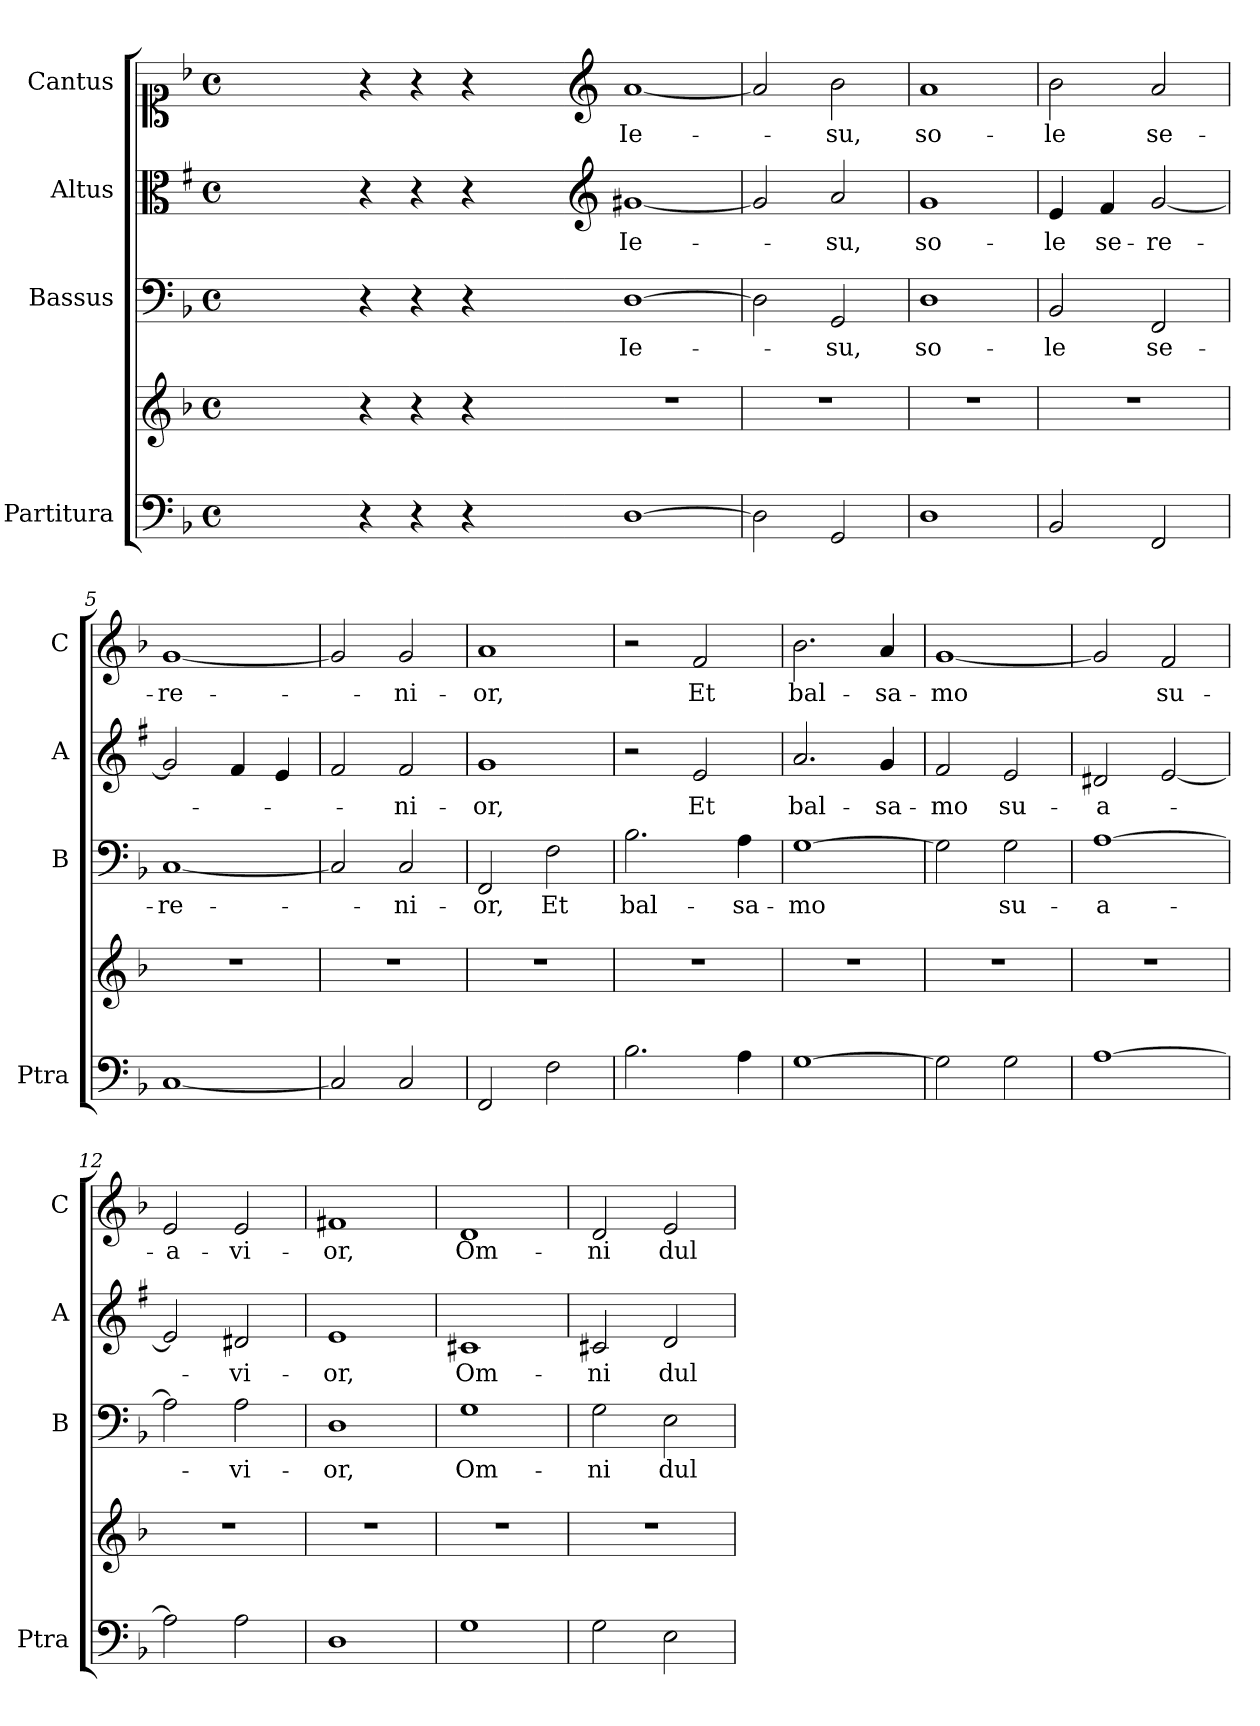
**kern	**kern	**kern	**text	**kern	**text	**kern	**text
*part4	*part4	*part3	*part3	*part2	*part2	*part1	*part1
*staff5	*staff4	*staff3	*staff3	*staff2	*staff2	*staff1	*staff1
*I"Partitura	*	*I"Bassus	*	*I"Altus	*	*I"Cantus	*
*I'Ptra	*	*I'B	*	*I'A	*	*I'C	*
*clefF4	*clefG2	*clefF4	*	*clefC3	*	*clefC1	*
*	*	*	*	*ITrd1c2	*	*	*
*k[b-]	*k[b-]	*k[b-]	*	*k[b-]	*	*k[b-]	*
*F:	*F:	*F:	*	*F:	*	*F:	*
*M4/4	*M4/4	*M4/4	*	*M4/4	*	*M4/4	*
*met(c)	*met(c)	*met(c)	*	*met(c)	*	*met(c)	*
=	=	=	=	=	=	=	=
1ryy	1ryy	1ryy	.	1ryy	.	1ryy	.
=1X-	=1X-	=1X-	=1X-	=1X-	=1X-	=1X-	=1X-
4r	4r	4r	.	4r	.	4r	.
4r	4r	4r	.	4r	.	4r	.
4r	4r	4r	.	4r	.	4r	.
4ryy	4ryy	4ryy	.	4ryy	.	4ryy	.
=1-	=1-	=1-	=1-	=1-	=1-	=1-	=1-
*	*	*	*	*clefG2	*	*clefG2	*
!	!	!	!LO:LY:b	!	!LO:LY:b	!	!LO:LY:b
[1D	1r	[1D	Ie-	[1f#X	Ie-	[1a	Ie-
=2	=2	=2	=2	=2	=2	=2	=2
2D\]	1r	2D\]	.	2f#/]	.	2a/]	.
!	!	!	!LO:LY:b	!	!LO:LY:b	!	!LO:LY:b
2GG/	.	2GG/	-su,	2g/	-su,	2b-\	-su,
=3	=3	=3	=3	=3	=3	=3	=3
!	!	!	!LO:LY:b	!	!LO:LY:b	!	!LO:LY:b
1D	1r	1D	so-	1f	so-	1a	so-
=4	=4	=4	=4	=4	=4	=4	=4
!	!	!	!LO:LY:b	!	!LO:LY:b	!	!LO:LY:b
2BB-/	1r	2BB-/	-le	4d/	-le	2b-\	-le
!	!	!	!	!	!LO:LY:b	!	!
.	.	.	.	4e/	se-	.	.
!	!	!	!LO:LY:b	!	!LO:LY:b	!	!LO:LY:b
2FF/	.	2FF/	se-	[2f/	-re-	2a/	se-
=5	=5	=5	=5	=5	=5	=5	=5
!	!	!	!LO:LY:b	!	!	!	!LO:LY:b
[1C	1r	[1C	-re-	2f/]	.	[1g	-re-
.	.	.	.	4e/	.	.	.
.	.	.	.	4d/	.	.	.
=6	=6	=6	=6	=6	=6	=6	=6
2C/]	1r	2C/]	.	2e/	.	2g/]	.
!	!	!	!LO:LY:b	!	!LO:LY:b	!	!LO:LY:b
2C/	.	2C/	-ni-	2e/	-ni-	2g/	-ni-
=7	=7	=7	=7	=7	=7	=7	=7
!	!	!	!LO:LY:b	!	!LO:LY:b	!	!LO:LY:b
2FF/	1r	2FF/	-or,	1f	-or,	1a	-or,
!	!	!	!LO:LY:b	!	!	!	!
2F\	.	2F\	Et	.	.	.	.
=8	=8	=8	=8	=8	=8	=8	=8
!	!	!	!LO:LY:b	!	!	!	!
2.B-\	1r	2.B-\	bal-	2r	.	2r	.
!	!	!	!	!	!LO:LY:b	!	!LO:LY:b
.	.	.	.	2d/	Et	2f/	Et
!	!	!	!LO:LY:b	!	!	!	!
4A\	.	4A\	-sa-	.	.	.	.
!!LO:LB:g=z
=9	=9	=9	=9	=9	=9	=9	=9
!	!	!	!LO:LY:b	!	!LO:LY:b	!	!LO:LY:b
[1G	1r	[1G	-mo	2.g/	bal-	2.b-\	bal-
!	!	!	!	!	!LO:LY:b	!	!LO:LY:b
.	.	.	.	4f/	-sa-	4a/	-sa-
=10	=10	=10	=10	=10	=10	=10	=10
!	!	!	!	!	!LO:LY:b	!	!LO:LY:b
2G\]	1r	2G\]	.	2e/	-mo	[1g	-mo
!	!	!	!LO:LY:b	!	!LO:LY:b	!	!
2G\	.	2G\	su-	2d/	su-	.	.
=11	=11	=11	=11	=11	=11	=11	=11
!	!	!	!LO:LY:b	!	!LO:LY:b	!	!
[1A	1r	[1A	-a-	2c#X/	-a-	2g/]	.
!	!	!	!	!	!	!	!LO:LY:b
.	.	.	.	[2d/	.	2f/	su-
=12	=12	=12	=12	=12	=12	=12	=12
!	!	!	!	!	!	!	!LO:LY:b
2A\]	1r	2A\]	.	2d/]	.	2e/	-a-
!	!	!	!LO:LY:b	!	!LO:LY:b	!	!LO:LY:b
2A\	.	2A\	-vi-	2c#X/	-vi-	2e/	-vi-
=13	=13	=13	=13	=13	=13	=13	=13
!	!	!	!LO:LY:b	!	!LO:LY:b	!	!LO:LY:b
1D	1r	1D	-or,	1d	-or,	1f#X	-or,
=14	=14	=14	=14	=14	=14	=14	=14
!	!	!	!LO:LY:b	!	!LO:LY:b	!	!LO:LY:b
1G	1r	1G	Om-	1Bn	Om-	1d	Om-
=15	=15	=15	=15	=15	=15	=15	=15
!	!	!	!LO:LY:b	!	!LO:LY:b	!	!LO:LY:b
2G\	1r	2G\	-ni	2Bn/	-ni	2d/	-ni
!	!	!	!LO:LY:b	!	!LO:LY:b	!	!LO:LY:b
2E\	.	2E\	dul-	2c/	dul-	2e/	dul-
=	=	=	=	=	=	=	=
*-	*-	*-	*-	*-	*-	*-	*-
